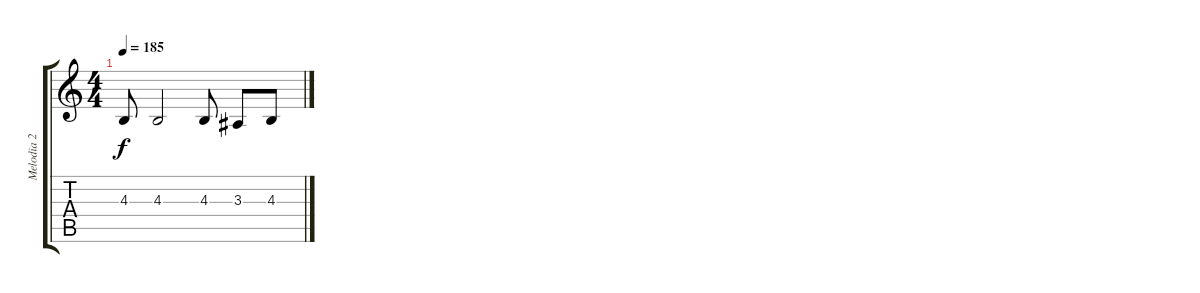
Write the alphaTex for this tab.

\track ("Melodia 2" "Melodia 2") {instrument trumpet}
\staff {score tabs}
\tuning (E4 B3 G3 D3 A2 E2) {hide}
\ts (4 4)
\tempo 185
\clef g2
\ks c
4.3.8{dy f} 4.3.2 4.3.8 3.3.8 4.3.8
